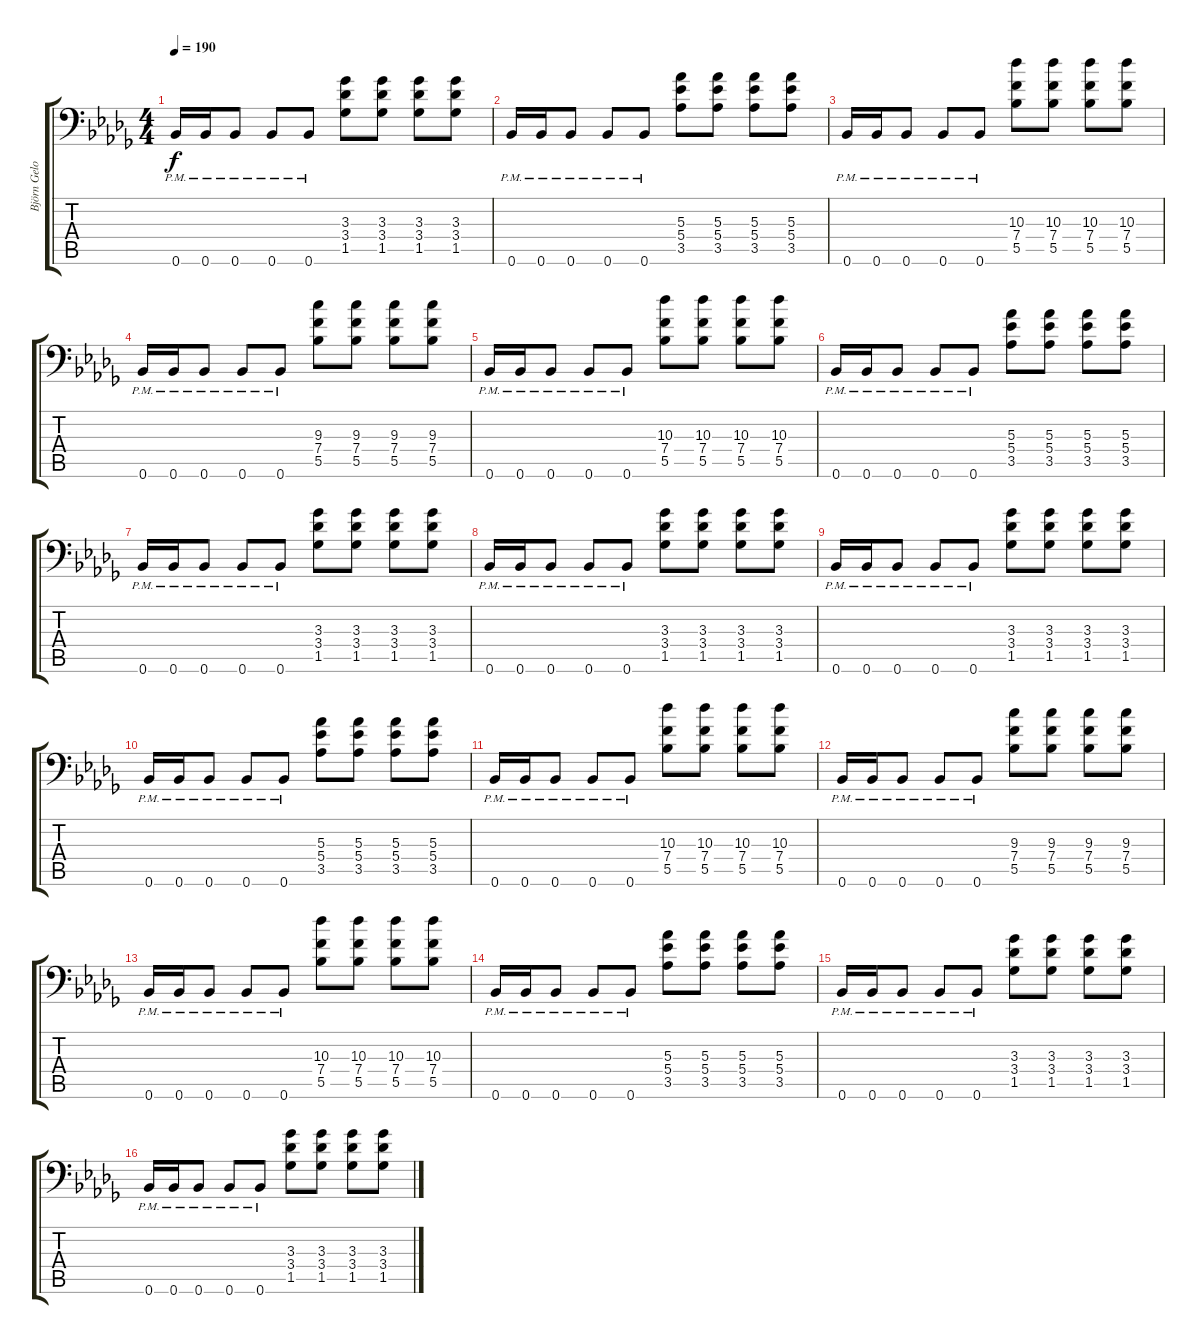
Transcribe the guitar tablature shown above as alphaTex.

\track ("Björn Gelotte" "Björn Gelo") {instrument distortionguitar}
\staff {score tabs}
\tuning (C4 G3 Eb3 Bb2 F2 Bb1) {hide}
\ts (4 4)
\tempo 190
\clef f4
\ks db
0.6{pm}.16{dy f} 0.6{pm}.16 0.6{pm}.8 0.6{pm}.8 0.6{pm}.8 (3.3 3.4 1.5).8 (3.3 3.4 1.5).8 (3.3 3.4 1.5).8 (3.3 3.4 1.5).8 |
0.6{pm}.16 0.6{pm}.16 0.6{pm}.8 0.6{pm}.8 0.6{pm}.8 (5.3 5.4 3.5).8 (5.3 5.4 3.5).8 (5.3 5.4 3.5).8 (5.3 5.4 3.5).8 |
0.6{pm}.16 0.6{pm}.16 0.6{pm}.8 0.6{pm}.8 0.6{pm}.8 (10.3 7.4 5.5).8 (10.3 7.4 5.5).8 (10.3 7.4 5.5).8 (10.3 7.4 5.5).8 |
0.6{pm}.16 0.6{pm}.16 0.6{pm}.8 0.6{pm}.8 0.6{pm}.8 (9.3 7.4 5.5).8 (9.3 7.4 5.5).8 (9.3 7.4 5.5).8 (9.3 7.4 5.5).8 |
0.6{pm}.16 0.6{pm}.16 0.6{pm}.8 0.6{pm}.8 0.6{pm}.8 (10.3 7.4 5.5).8 (10.3 7.4 5.5).8 (10.3 7.4 5.5).8 (10.3 7.4 5.5).8 |
0.6{pm}.16 0.6{pm}.16 0.6{pm}.8 0.6{pm}.8 0.6{pm}.8 (5.3 5.4 3.5).8 (5.3 5.4 3.5).8 (5.3 5.4 3.5).8 (5.3 5.4 3.5).8 |
0.6{pm}.16 0.6{pm}.16 0.6{pm}.8 0.6{pm}.8 0.6{pm}.8 (3.3 3.4 1.5).8 (3.3 3.4 1.5).8 (3.3 3.4 1.5).8 (3.3 3.4 1.5).8 |
0.6{pm}.16 0.6{pm}.16 0.6{pm}.8 0.6{pm}.8 0.6{pm}.8 (3.3 3.4 1.5).8 (3.3 3.4 1.5).8 (3.3 3.4 1.5).8 (3.3 3.4 1.5).8 |
0.6{pm}.16 0.6{pm}.16 0.6{pm}.8 0.6{pm}.8 0.6{pm}.8 (3.3 3.4 1.5).8 (3.3 3.4 1.5).8 (3.3 3.4 1.5).8 (3.3 3.4 1.5).8 |
0.6{pm}.16 0.6{pm}.16 0.6{pm}.8 0.6{pm}.8 0.6{pm}.8 (5.3 5.4 3.5).8 (5.3 5.4 3.5).8 (5.3 5.4 3.5).8 (5.3 5.4 3.5).8 |
0.6{pm}.16 0.6{pm}.16 0.6{pm}.8 0.6{pm}.8 0.6{pm}.8 (10.3 7.4 5.5).8 (10.3 7.4 5.5).8 (10.3 7.4 5.5).8 (10.3 7.4 5.5).8 |
0.6{pm}.16 0.6{pm}.16 0.6{pm}.8 0.6{pm}.8 0.6{pm}.8 (9.3 7.4 5.5).8 (9.3 7.4 5.5).8 (9.3 7.4 5.5).8 (9.3 7.4 5.5).8 |
0.6{pm}.16 0.6{pm}.16 0.6{pm}.8 0.6{pm}.8 0.6{pm}.8 (10.3 7.4 5.5).8 (10.3 7.4 5.5).8 (10.3 7.4 5.5).8 (10.3 7.4 5.5).8 |
0.6{pm}.16 0.6{pm}.16 0.6{pm}.8 0.6{pm}.8 0.6{pm}.8 (5.3 5.4 3.5).8 (5.3 5.4 3.5).8 (5.3 5.4 3.5).8 (5.3 5.4 3.5).8 |
0.6{pm}.16 0.6{pm}.16 0.6{pm}.8 0.6{pm}.8 0.6{pm}.8 (3.3 3.4 1.5).8 (3.3 3.4 1.5).8 (3.3 3.4 1.5).8 (3.3 3.4 1.5).8 |
0.6{pm}.16 0.6{pm}.16 0.6{pm}.8 0.6{pm}.8 0.6{pm}.8 (3.3 3.4 1.5).8 (3.3 3.4 1.5).8 (3.3 3.4 1.5).8 (3.3 3.4 1.5).8
